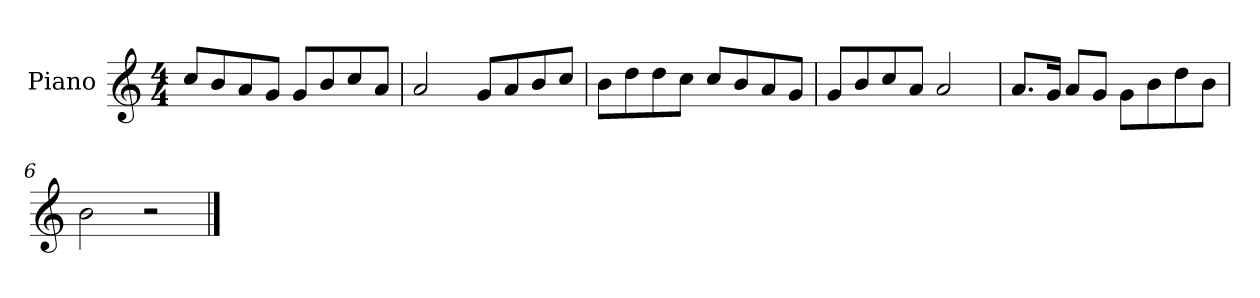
**kern
*part1
*staff1
*I"Piano
*I'P-no
*clefG2
*k[]
*M4/4
*MM90
=1
8cc/L
8b/
8a/
8g/J
8g/L
8b/
8cc/
8a/J
=2
2a/
8g/L
8a/
8b/
8cc/J
=3
8b\L
8dd\
8dd\
8cc\J
8cc/L
8b/
8a/
8g/J
=4
8g/L
8b/
8cc/
8a/J
2a/
=5
8.a/L
16g/Jk
8a/L
8g/J
8g\L
8b\
8dd\
8b\J
=6
2b\
2r
==
*-
